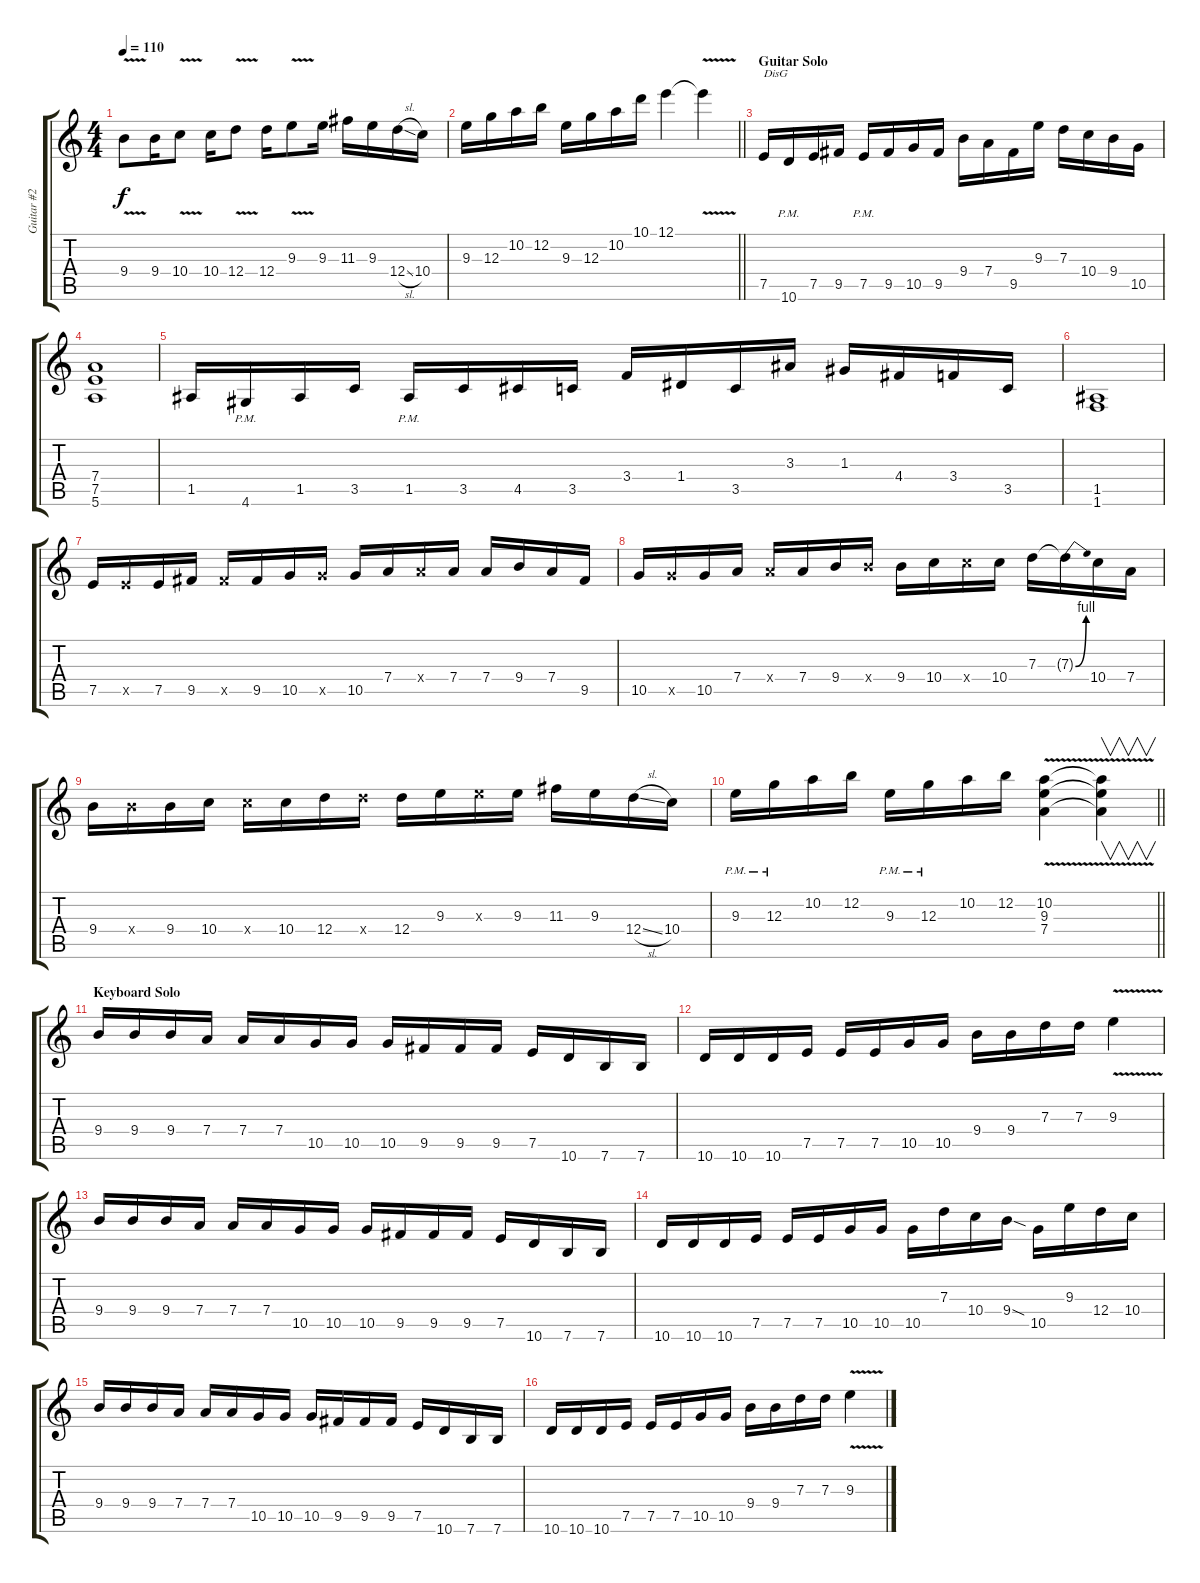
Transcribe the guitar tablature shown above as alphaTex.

\track ("Guitar #2" "Guitar #2") {instrument overdrivenguitar}
\staff {score tabs}
\tuning (E4 B3 G3 D3 A2 E2) {hide}
\ts (4 4)
\tempo 110
\clef g2
\ks c
9.4{v}.8{dy f} 9.4.16 10.4{v}.8 10.4.16 12.4{v}.8 12.4.16 9.3{v}.8 9.3.16 11.3.16 9.3.16 12.4{sl}.16 10.4.16 |
\barLineRight lightlight
9.3.16 12.3.16 10.2.16 12.2.16 9.3.16 12.3.16 10.2.16 10.1.16 12.1.4 12.1{v t}.4 |
\section ("" "Guitar Solo")
7.5.16{txt "DisG" volume 16 instrument distortionguitar} 10.6{pm}.16 7.5.16 9.5.16 7.5{pm}.16 9.5.16 10.5.16 9.5.16 9.4.16 7.4.16 9.5.16 9.3.16 7.3.16 10.4.16 9.4.16 10.5.16 |
(7.4 7.5 5.6).1 |
1.5.16 4.6{pm}.16 1.5.16 3.5.16 1.5{pm}.16 3.5.16 4.5.16 3.5.16 3.4.16 1.4.16 3.5.16 3.3.16 1.3.16 4.4.16 3.4.16 3.5.16 |
(1.5 1.6).1 |
7.5.16 7.5{x}.16 7.5.16 9.5.16 9.5{x}.16 9.5.16 10.5.16 10.5{x}.16 10.5.16 7.4.16 7.4{x}.16 7.4.16 7.4.16 9.4.16 7.4.16 9.5.16 |
10.5.16 10.5{x}.16 10.5.16 7.4.16 7.4{x}.16 7.4.16 9.4.16 9.4{x}.16 9.4.16 10.4.16 10.4{x}.16 10.4.16 7.3.16 7.3{be (bend 0 0 60 4) t}.16 10.4.16 7.4.16 |
9.4.16 9.4{x}.16 9.4.16 10.4.16 10.4{x}.16 10.4.16 12.4.16 12.4{x}.16 12.4.16 9.3.16 9.3{x}.16 9.3.16 11.3.16 9.3.16 12.4{sl}.16 10.4.16 |
\barLineRight lightlight
9.3{pm}.16 12.3{pm}.16 10.2.16 12.2.16 9.3{pm}.16 12.3{pm}.16 10.2.16 12.2.16 (10.2{v} 9.3 7.4).4 (10.2{t} 9.3{t} 7.4{t}).4{v} |
\section ("" "Keyboard Solo")
9.4.16{volume 13 instrument overdrivenguitar} 9.4.16 9.4.16 7.4.16 7.4.16 7.4.16 10.5.16 10.5.16 10.5.16 9.5.16 9.5.16 9.5.16 7.5.16 10.6.16 7.6.16 7.6.16 |
10.6.16 10.6.16 10.6.16 7.5.16 7.5.16 7.5.16 10.5.16 10.5.16 9.4.16 9.4.16 7.3.16 7.3.16 9.3{v}.4 |
9.4.16{volume 13} 9.4.16 9.4.16 7.4.16 7.4.16 7.4.16 10.5.16 10.5.16 10.5.16 9.5.16 9.5.16 9.5.16 7.5.16 10.6.16 7.6.16 7.6.16 |
10.6.16 10.6.16 10.6.16 7.5.16 7.5.16 7.5.16 10.5.16 10.5.16 10.5.16 7.3.16 10.4.16 9.4{sod}.16 10.5.16 9.3.16 12.4.16 10.4.16 |
9.4.16{volume 13} 9.4.16 9.4.16 7.4.16 7.4.16 7.4.16 10.5.16 10.5.16 10.5.16 9.5.16 9.5.16 9.5.16 7.5.16 10.6.16 7.6.16 7.6.16 |
10.6.16 10.6.16 10.6.16 7.5.16 7.5.16 7.5.16 10.5.16 10.5.16 9.4.16 9.4.16 7.3.16 7.3.16 9.3{v}.4
